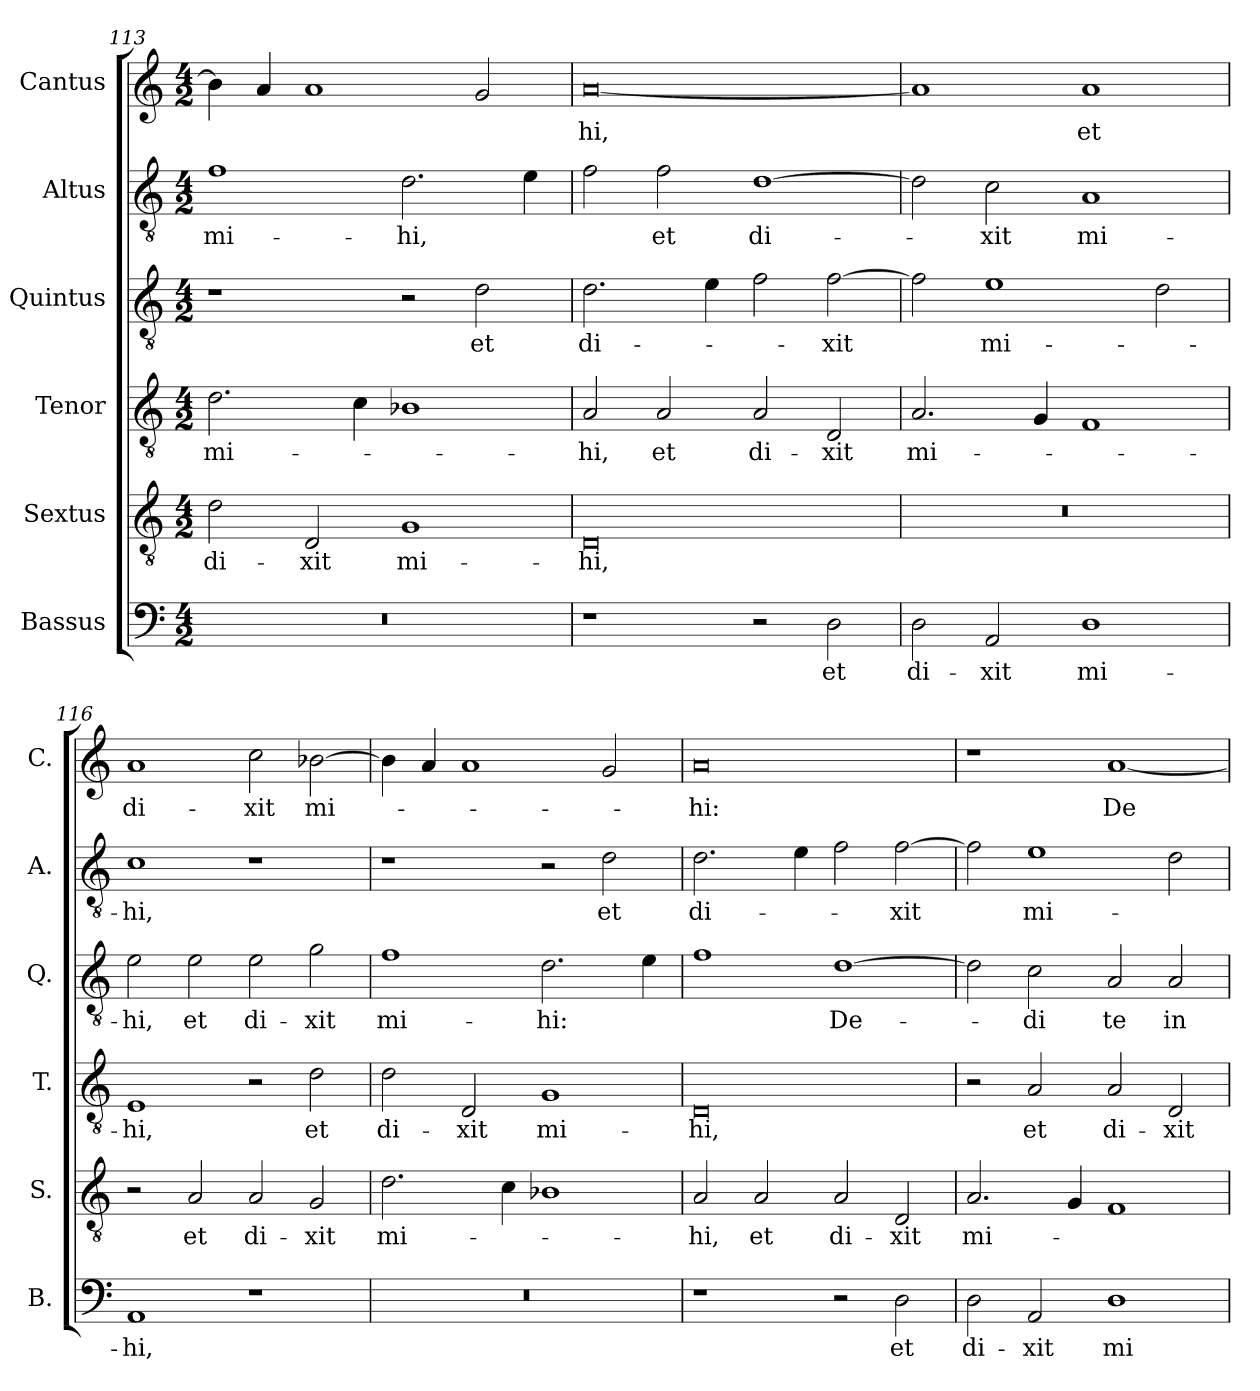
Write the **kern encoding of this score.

**kern	**text	**kern	**text	**kern	**text	**kern	**text	**kern	**text	**kern	**text
*part6	*part6	*part5	*part5	*part4	*part4	*part3	*part3	*part2	*part2	*part1	*part1
*staff6	*staff6	*staff5	*staff5	*staff4	*staff4	*staff3	*staff3	*staff2	*staff2	*staff1	*staff1
*I"Bassus	*	*I"Sextus	*	*I"Tenor	*	*I"Quintus	*	*I"Altus	*	*I"Cantus	*
*I'B.	*	*I'S.	*	*I'T.	*	*I'Q.	*	*I'A.	*	*I'C.	*
*clefF4	*	*clefGv2	*	*clefGv2	*	*clefGv2	*	*clefGv2	*	*clefG2	*
*k[]	*	*k[]	*	*k[]	*	*k[]	*	*k[]	*	*k[]	*
*M4/2	*	*M4/2	*	*M4/2	*	*M4/2	*	*M4/2	*	*M4/2	*
=113	=113	=113	=113	=113	=113	=113	=113	=113	=113	=113	=113
!	!	!	!LO:LY:b	!	!LO:LY:b	!	!	!	!LO:LY:b	!	!
0r	.	2d\	di-	2.d\	mi-	1r	.	1f	mi-	4b-\]	.
.	.	.	.	.	.	.	.	.	.	4a/	.
!	!	!	!LO:LY:b	!	!	!	!	!	!	!	!
.	.	2D/	-xit	.	.	.	.	.	.	1a	.
.	.	.	.	4c\	.	.	.	.	.	.	.
!	!	!	!LO:LY:b	!	!	!	!	!	!LO:LY:b	!	!
.	.	1G	mi-	1B-X	.	2r	.	2.d\	-hi,	.	.
!	!	!	!	!	!	!	!LO:LY:b	!	!	!	!
.	.	.	.	.	.	2d\	et	.	.	2g/	.
.	.	.	.	.	.	.	.	4e\	.	.	.
=114	=114	=114	=114	=114	=114	=114	=114	=114	=114	=114	=114
!	!	!	!LO:LY:b	!	!LO:LY:b	!	!LO:LY:b	!	!	!	!LO:LY:b
1r	.	0D	-hi,	2A/	-hi,	2.d\	di-	2f\	.	[0a	-hi,
!	!	!	!	!	!LO:LY:b	!	!	!	!LO:LY:b	!	!
.	.	.	.	2A/	et	.	.	2f\	et	.	.
.	.	.	.	.	.	4e\	.	.	.	.	.
!	!	!	!	!	!LO:LY:b	!	!	!	!LO:LY:b	!	!
2r	.	.	.	2A/	di-	2f\	.	[1d	di-	.	.
!	!LO:LY:b	!	!	!	!LO:LY:b	!	!LO:LY:b	!	!	!	!
2D\	et	.	.	2D/	-xit	[2f\	-xit	.	.	.	.
=115	=115	=115	=115	=115	=115	=115	=115	=115	=115	=115	=115
!	!LO:LY:b	!	!	!	!LO:LY:b	!	!	!	!	!	!
2D\	di-	0r	.	2.A/	mi-	2f\]	.	2d\]	.	1a]	.
!	!LO:LY:b	!	!	!	!	!	!LO:LY:b	!	!LO:LY:b	!	!
2AA/	-xit	.	.	.	.	1e	mi-	2c\	-xit	.	.
.	.	.	.	4G/	.	.	.	.	.	.	.
!	!LO:LY:b	!	!	!	!	!	!	!	!LO:LY:b	!	!LO:LY:b
1D	mi-	.	.	1F	.	.	.	1A	mi-	1a	et
.	.	.	.	.	.	2d\	.	.	.	.	.
=116	=116	=116	=116	=116	=116	=116	=116	=116	=116	=116	=116
!	!LO:LY:b	!	!	!	!LO:LY:b	!	!LO:LY:b	!	!LO:LY:b	!	!LO:LY:b
1AA	-hi,	2r	.	1E	-hi,	2e\	-hi,	1c	-hi,	1a	di-
!	!	!	!LO:LY:b	!	!	!	!LO:LY:b	!	!	!	!
.	.	2A/	et	.	.	2e\	et	.	.	.	.
!	!	!	!LO:LY:b	!	!	!	!LO:LY:b	!	!	!	!LO:LY:b
1r	.	2A/	di-	2r	.	2e\	di-	1r	.	2cc\	-xit
!	!	!	!LO:LY:b	!	!LO:LY:b	!	!LO:LY:b	!	!	!	!LO:LY:b
.	.	2G/	-xit	2d\	et	2g\	-xit	.	.	[2b-X\	mi-
=117	=117	=117	=117	=117	=117	=117	=117	=117	=117	=117	=117
!	!	!	!LO:LY:b	!	!LO:LY:b	!	!LO:LY:b	!	!	!	!
0r	.	2.d\	mi-	2d\	di-	1f	mi-	1r	.	4b-\]	.
.	.	.	.	.	.	.	.	.	.	4a/	.
!	!	!	!	!	!LO:LY:b	!	!	!	!	!	!
.	.	.	.	2D/	-xit	.	.	.	.	1a	.
.	.	4c\	.	.	.	.	.	.	.	.	.
!	!	!	!	!	!LO:LY:b	!	!LO:LY:b	!	!	!	!
.	.	1B-X	.	1G	mi-	2.d\	-hi:	2r	.	.	.
!	!	!	!	!	!	!	!	!	!LO:LY:b	!	!
.	.	.	.	.	.	.	.	2d\	et	2g/	.
.	.	.	.	.	.	4e\	.	.	.	.	.
=118	=118	=118	=118	=118	=118	=118	=118	=118	=118	=118	=118
!	!	!	!LO:LY:b	!	!LO:LY:b	!	!	!	!LO:LY:b	!	!LO:LY:b
1r	.	2A/	-hi,	0D	-hi,	1f	.	2.d\	di-	0a	-hi:
!	!	!	!LO:LY:b	!	!	!	!	!	!	!	!
.	.	2A/	et	.	.	.	.	.	.	.	.
.	.	.	.	.	.	.	.	4e\	.	.	.
!	!	!	!LO:LY:b	!	!	!	!LO:LY:b	!	!	!	!
2r	.	2A/	di-	.	.	[1d	De-	2f\	.	.	.
!	!LO:LY:b	!	!LO:LY:b	!	!	!	!	!	!LO:LY:b	!	!
2D\	et	2D/	-xit	.	.	.	.	[2f\	-xit	.	.
!!LO:LB:g=z
=119	=119	=119	=119	=119	=119	=119	=119	=119	=119	=119	=119
!	!LO:LY:b	!	!LO:LY:b	!	!	!	!	!	!	!	!
2D\	di-	2.A/	mi-	2r	.	2d\]	.	2f\]	.	1r	.
!	!LO:LY:b	!	!	!	!LO:LY:b	!	!LO:LY:b	!	!LO:LY:b	!	!
2AA/	-xit	.	.	2A/	et	2c\	-di	1e	mi-	.	.
.	.	4G/	.	.	.	.	.	.	.	.	.
!	!LO:LY:b	!	!	!	!LO:LY:b	!	!LO:LY:b	!	!	!	!LO:LY:b
1D	mi-	1F	.	2A/	di-	2A/	te	.	.	[1a	De-
!	!	!	!	!	!LO:LY:b	!	!LO:LY:b	!	!	!	!
.	.	.	.	2D/	-xit	2A/	in	2d\	.	.	.
=	=	=	=	=	=	=	=	=	=	=	=
*-	*-	*-	*-	*-	*-	*-	*-	*-	*-	*-	*-
